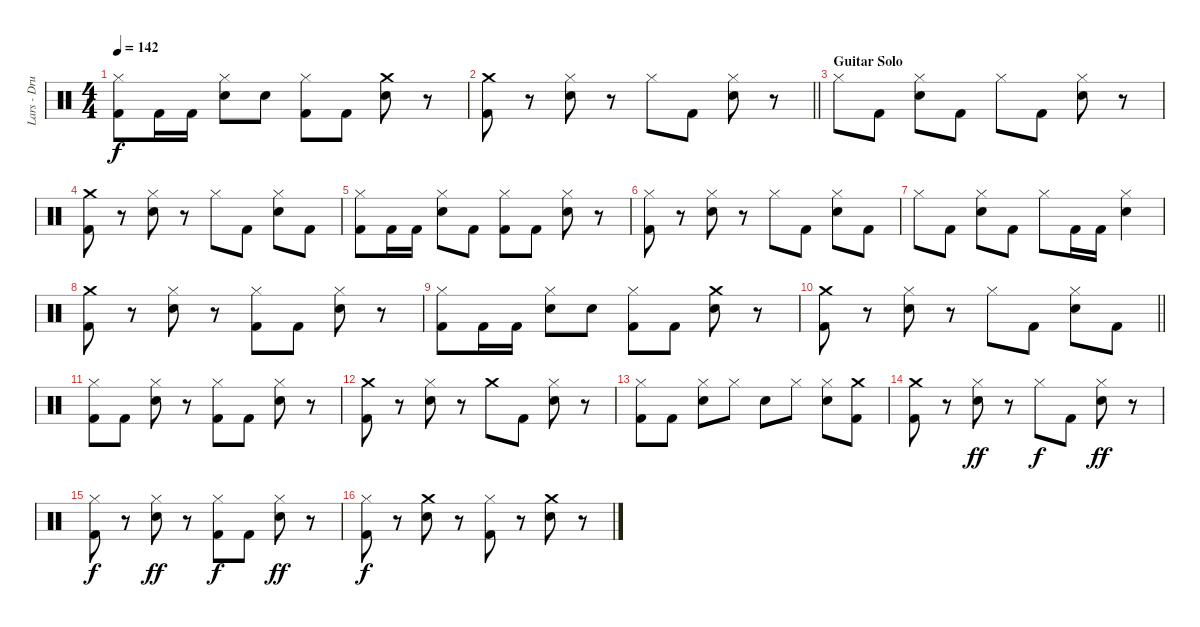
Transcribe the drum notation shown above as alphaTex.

\track ("Lars - Drums" "Lars - Dru") {instrument percussion}
\staff {score}
\articulation defaults
\ts (4 4)
\tempo 142
\clef neutral
\ks c
("Hi-Hat (closed)" "Kick (hit) 2").8{dy f} "Kick (hit) 2".16 "Kick (hit) 2".16 ("Hi-Hat (closed)" "Snare (hit) 2").8 "Snare (hit) 2".8 ("Hi-Hat (closed)" "Kick (hit) 2").8 "Kick (hit) 2".8 ("Crash medium (hit)" "Snare (hit) 2").8 r.8 |
\barLineRight lightlight
("Crash medium (hit)" "Kick (hit) 2").8 r.8 ("Hi-Hat (closed)" "Snare (hit) 2").8 r.8 "Hi-Hat (closed)".8 "Kick (hit) 2".8 ("Hi-Hat (closed)" "Snare (hit) 2").8 r.8 |
\section ("" "Guitar Solo")
"Hi-Hat (closed)".8 "Kick (hit) 2".8 ("Hi-Hat (closed)" "Snare (hit) 2").8 "Kick (hit) 2".8 "Hi-Hat (closed)".8 "Kick (hit) 2".8 ("Hi-Hat (closed)" "Snare (hit) 2").8 r.8 |
("Crash medium (hit)" "Kick (hit) 2").8 r.8 ("Hi-Hat (closed)" "Snare (hit) 2").8 r.8 "Hi-Hat (closed)".8 "Kick (hit) 2".8 ("Hi-Hat (closed)" "Snare (hit) 2").8 "Kick (hit) 2".8 |
("Hi-Hat (closed)" "Kick (hit) 2").8 "Kick (hit) 2".16 "Kick (hit) 2".16 ("Hi-Hat (closed)" "Snare (hit) 2").8 "Kick (hit) 2".8 ("Hi-Hat (closed)" "Kick (hit) 2").8 "Kick (hit) 2".8 ("Hi-Hat (closed)" "Snare (hit) 2").8 r.8 |
("Hi-Hat (closed)" "Kick (hit) 2").8 r.8 ("Hi-Hat (closed)" "Snare (hit) 2").8 r.8 "Hi-Hat (closed)".8 "Kick (hit) 2".8 ("Hi-Hat (closed)" "Snare (hit) 2").8 "Kick (hit) 2".8 |
"Hi-Hat (closed)".8 "Kick (hit) 2".8 ("Hi-Hat (closed)" "Snare (hit) 2").8 "Kick (hit) 2".8 "Hi-Hat (closed)".8 "Kick (hit) 2".16 "Kick (hit) 2".16 ("Hi-Hat (closed)" "Snare (hit) 2").4 |
("Crash medium (hit)" "Kick (hit) 2").8 r.8 ("Hi-Hat (closed)" "Snare (hit) 2").8 r.8 ("Hi-Hat (closed)" "Kick (hit) 2").8 "Kick (hit) 2".8 ("Hi-Hat (closed)" "Snare (hit) 2").8 r.8 |
("Hi-Hat (closed)" "Kick (hit) 2").8 "Kick (hit) 2".16 "Kick (hit) 2".16 ("Hi-Hat (closed)" "Snare (hit) 2").8 "Snare (hit) 2".8 ("Hi-Hat (closed)" "Kick (hit) 2").8 "Kick (hit) 2".8 ("Crash medium (hit)" "Snare (hit) 2").8 r.8 |
\barLineRight lightlight
("Crash medium (hit)" "Kick (hit) 2").8 r.8 ("Hi-Hat (closed)" "Snare (hit) 2").8 r.8 "Hi-Hat (closed)".8 "Kick (hit) 2".8 ("Hi-Hat (closed)" "Snare (hit) 2").8 "Kick (hit) 2".8 |
("Hi-Hat (closed)" "Kick (hit) 2").8 "Kick (hit) 2".8 ("Hi-Hat (closed)" "Snare (hit) 2").8 r.8 ("Hi-Hat (closed)" "Kick (hit) 2").8 "Kick (hit) 2".8 ("Hi-Hat (closed)" "Snare (hit) 2").8 r.8 |
("Crash medium (hit)" "Kick (hit) 2").8 r.8 ("Hi-Hat (closed)" "Snare (hit) 2").8 r.8 "Crash medium (hit)".8 "Kick (hit) 2".8 ("Hi-Hat (closed)" "Snare (hit) 2").8 r.8 |
("Hi-Hat (closed)" "Kick (hit) 2").8 "Kick (hit) 2".8 ("Hi-Hat (closed)" "Snare (hit) 2").8 "Hi-Hat (closed)".8 "Snare (hit) 2".8 "Hi-Hat (closed)".8 ("Hi-Hat (closed)" "Snare (hit) 2").8 ("Crash medium (hit)" "Kick (hit) 2").8 |
("Crash medium (hit)" "Kick (hit) 2").8 r.8 ("Snare (hit) 2" "Hi-Hat (closed)").8{dy ff} r.8 "Hi-Hat (closed)".8{dy f} "Kick (hit) 2".8 ("Snare (hit) 2" "Hi-Hat (closed)").8{dy ff} r.8 |
("Hi-Hat (closed)" "Kick (hit) 2").8{dy f} r.8 ("Snare (hit) 2" "Hi-Hat (closed)").8{dy ff} r.8 ("Hi-Hat (closed)" "Kick (hit) 2").8{dy f} "Kick (hit) 2".8 ("Snare (hit) 2" "Hi-Hat (closed)").8{dy ff} r.8 |
("Hi-Hat (closed)" "Kick (hit) 2").8{dy f} r.8 ("Crash medium (hit)" "Snare (hit) 2").8 r.8 ("Hi-Hat (closed)" "Kick (hit) 2").8 r.8 ("Crash medium (hit)" "Snare (hit) 2").8 r.8
